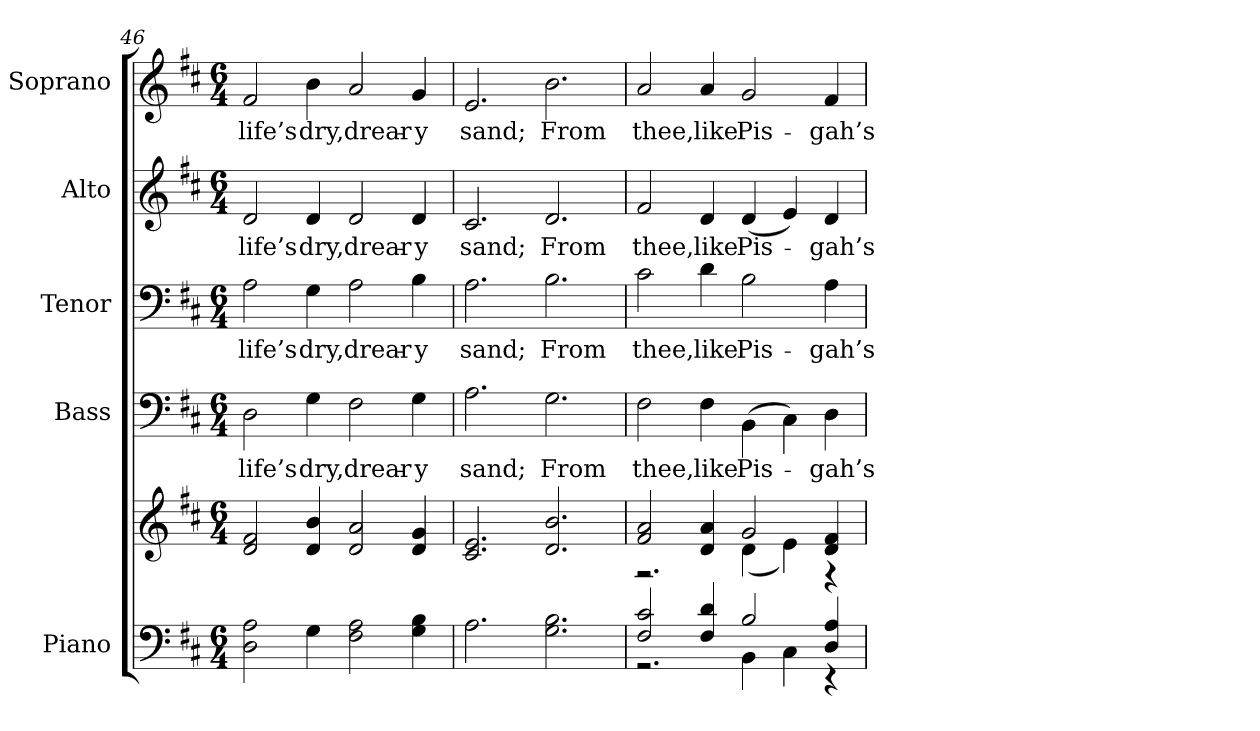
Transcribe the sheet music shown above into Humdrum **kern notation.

**kern	**kern	**kern	**text	**kern	**text	**kern	**text	**kern	**text
*part5	*part5	*part4	*part4	*part3	*part3	*part2	*part2	*part1	*part1
*staff6	*staff5	*staff4	*staff4	*staff3	*staff3	*staff2	*staff2	*staff1	*staff1
*I"Piano	*	*I"Bass	*	*I"Tenor	*	*I"Alto	*	*I"Soprano	*
*I'Pno.	*	*I'B.	*	*I'T.	*	*I'A.	*	*I'S.	*
!!LO:PB:g=z
*clefF4	*clefG2	*clefF4	*	*clefF4	*	*clefG2	*	*clefG2	*
*k[f#c#]	*k[f#c#]	*k[f#c#]	*	*k[f#c#]	*	*k[f#c#]	*	*k[f#c#]	*
*D:	*D:	*D:	*	*D:	*	*D:	*	*D:	*
*M6/4	*M6/4	*M6/4	*	*M6/4	*	*M6/4	*	*M6/4	*
=46	=46	=46	=46	=46	=46	=46	=46	=46	=46
!	!	!	!LO:LY:b:color=#000000	!	!	!	!	!	!
!	!	!	!	!	!LO:LY:b:color=#000000	!	!	!	!
!	!	!	!	!	!	!	!LO:LY:b:color=#000000	!	!
!	!	!	!	!	!	!	!	!	!LO:LY:b:color=#000000
2Di\ 2Ai	2di/ 2f#i	2Di\	life’s	2Ai\	life’s	2di/	life’s	2f#i/	life’s
!	!	!	!LO:LY:b:color=#000000	!	!	!	!	!	!
!	!	!	!	!	!LO:LY:b:color=#000000	!	!	!	!
!	!	!	!	!	!	!	!LO:LY:b:color=#000000	!	!
!	!	!	!	!	!	!	!	!	!LO:LY:b:color=#000000
4Gi\	4di/ 4bi	4Gi\	dry,	4Gi\	dry,	4di/	dry,	4bi\	dry,
!	!	!	!LO:LY:b:color=#000000	!	!	!	!	!	!
!	!	!	!	!	!LO:LY:b:color=#000000	!	!	!	!
!	!	!	!	!	!	!	!LO:LY:b:color=#000000	!	!
!	!	!	!	!	!	!	!	!	!LO:LY:b:color=#000000
2F#i\ 2Ai	2di/ 2ai	2F#i\	drear-	2Ai\	drear-	2di/	drear-	2ai/	drear-
!	!	!	!LO:LY:b:color=#000000	!	!	!	!	!	!
!	!	!	!	!	!LO:LY:b:color=#000000	!	!	!	!
!	!	!	!	!	!	!	!LO:LY:b:color=#000000	!	!
!	!	!	!	!	!	!	!	!	!LO:LY:b:color=#000000
4Gi\ 4Bi	4di/ 4gi	4Gi\	-y	4Bi\	-y	4di/	-y	4gi/	-y
=47	=47	=47	=47	=47	=47	=47	=47	=47	=47
!	!	!	!LO:LY:b:color=#000000	!	!	!	!	!	!
!	!	!	!	!	!LO:LY:b:color=#000000	!	!	!	!
!	!	!	!	!	!	!	!LO:LY:b:color=#000000	!	!
!	!	!	!	!	!	!	!	!	!LO:LY:b:color=#000000
2.Ai\	2.c#i/ 2.ei	2.Ai\	sand;	2.Ai\	sand;	2.c#i/	sand;	2.ei/	sand;
!	!	!	!LO:LY:b:color=#000000	!	!	!	!	!	!
!	!	!	!	!	!LO:LY:b:color=#000000	!	!	!	!
!	!	!	!	!	!	!	!LO:LY:b:color=#000000	!	!
!	!	!	!	!	!	!	!	!	!LO:LY:b:color=#000000
2.Gi\ 2.Bi	2.di/ 2.bi	2.Gi\	From	2.Bi\	From	2.di/	From	2.bi\	From
!!LO:PB:g=z
=48	=48	=48	=48	=48	=48	=48	=48	=48	=48
*^	*^	*	*	*	*	*	*	*	*
!	!	!	!	!	!LO:LY:b:color=#000000	!	!	!	!	!	!
!	!	!	!	!	!	!	!LO:LY:b:color=#000000	!	!	!	!
!	!	!	!	!	!	!	!	!	!LO:LY:b:color=#000000	!	!
!	!	!	!	!	!	!	!	!	!	!	!LO:LY:b:color=#000000
2F#i/ 2c#i	2.r	2f#i/ 2ai	2.r	2F#i\	thee,	2c#i\	thee,	2f#i/	thee,	2ai/	thee,
!	!	!	!	!	!LO:LY:b:color=#000000	!	!	!	!	!	!
!	!	!	!	!	!	!	!LO:LY:b:color=#000000	!	!	!	!
!	!	!	!	!	!	!	!	!	!LO:LY:b:color=#000000	!	!
!	!	!	!	!	!	!	!	!	!	!	!LO:LY:b:color=#000000
4F#i/ 4di	.	4di/ 4ai	.	4F#i\	like	4di\	like	4di/	like	4ai/	like
!	!	!	!	!	!LO:LY:b:color=#000000	!	!	!	!	!	!
!	!	!	!	!	!	!	!LO:LY:b:color=#000000	!	!	!	!
!	!	!	!	!	!	!	!	!	!LO:LY:b:color=#000000	!	!
!	!	!	!	!	!	!	!	!	!	!	!LO:LY:b:color=#000000
2Bi/	4BBi\	2gi/	(4di\	(4BBi\	Pis-	2Bi\	Pis-	(4di/	Pis-	2gi/	Pis-
.	4C#i\	.	4ei\)	4C#i\)	.	.	.	4ei/)	.	.	.
!	!	!	!	!	!LO:LY:b:color=#000000	!	!	!	!	!	!
!	!	!	!	!	!	!	!LO:LY:b:color=#000000	!	!	!	!
!	!	!	!	!	!	!	!	!	!LO:LY:b:color=#000000	!	!
!	!	!	!	!	!	!	!	!	!	!	!LO:LY:b:color=#000000
4Di/ 4Ai	4r	4di/ 4f#i	4r	4Di\	-gah’s	4Ai\	-gah’s	4di/	-gah’s	4f#i/	-gah’s
*v	*v	*	*	*	*	*	*	*	*	*	*
*	*v	*v	*	*	*	*	*	*	*	*
=	=	=	=	=	=	=	=	=	=
*-	*-	*-	*-	*-	*-	*-	*-	*-	*-
